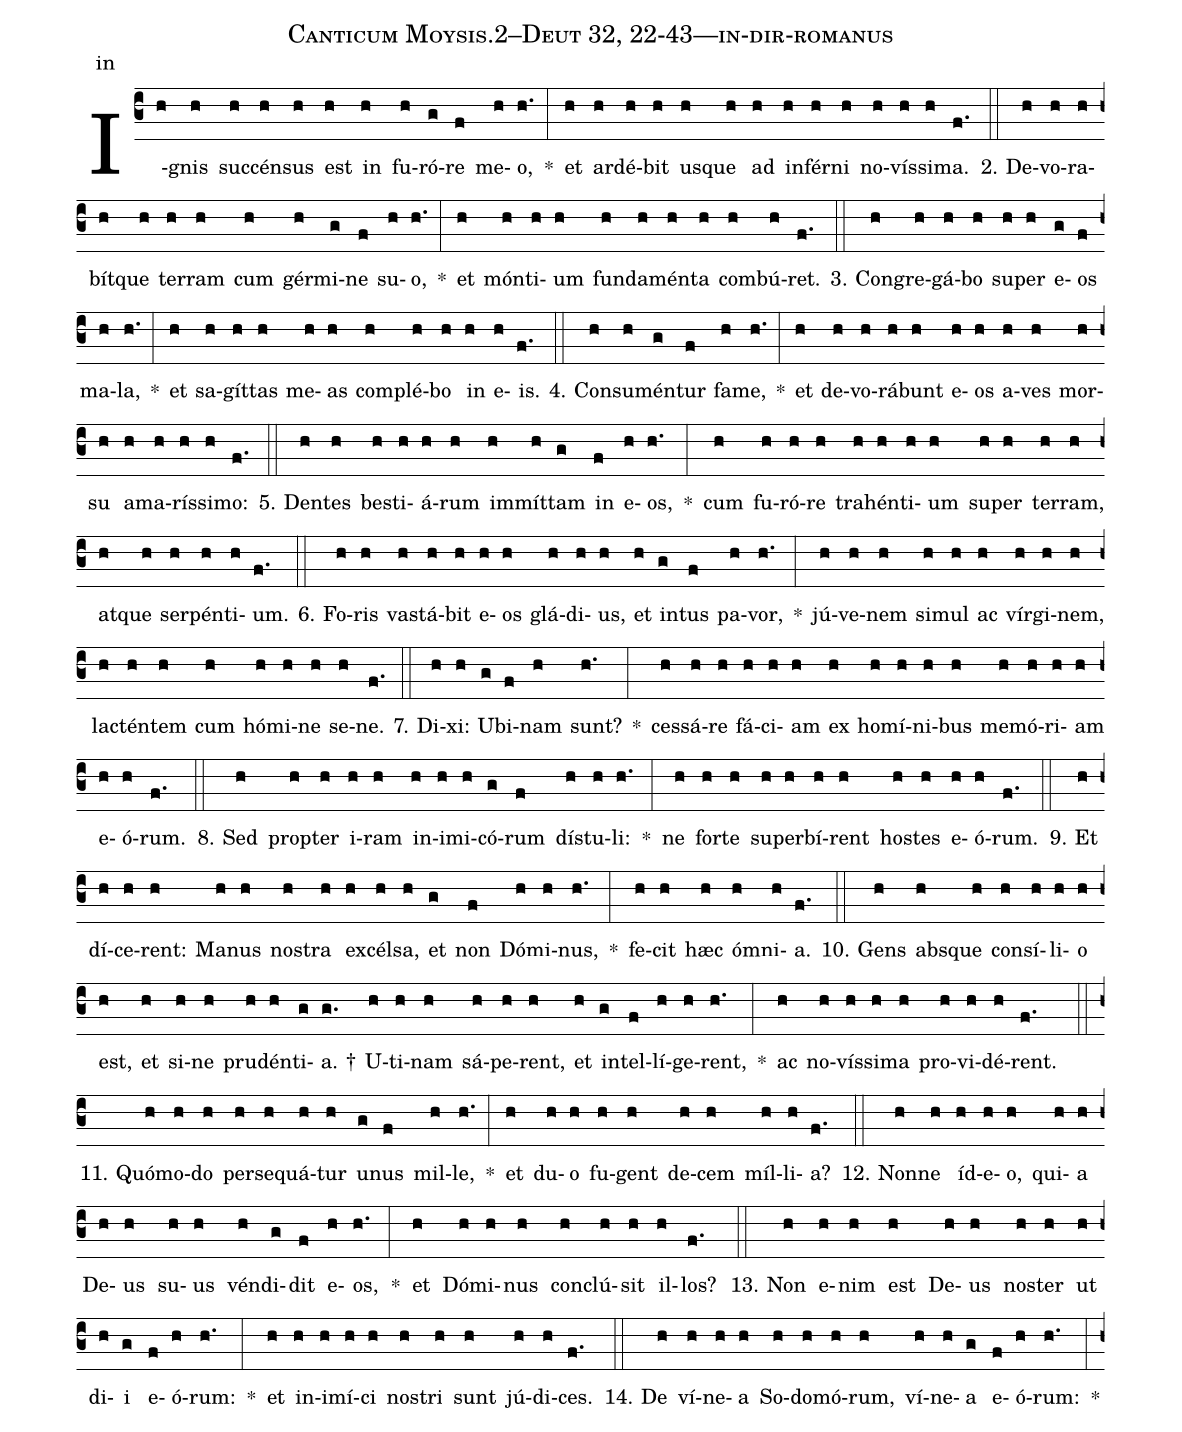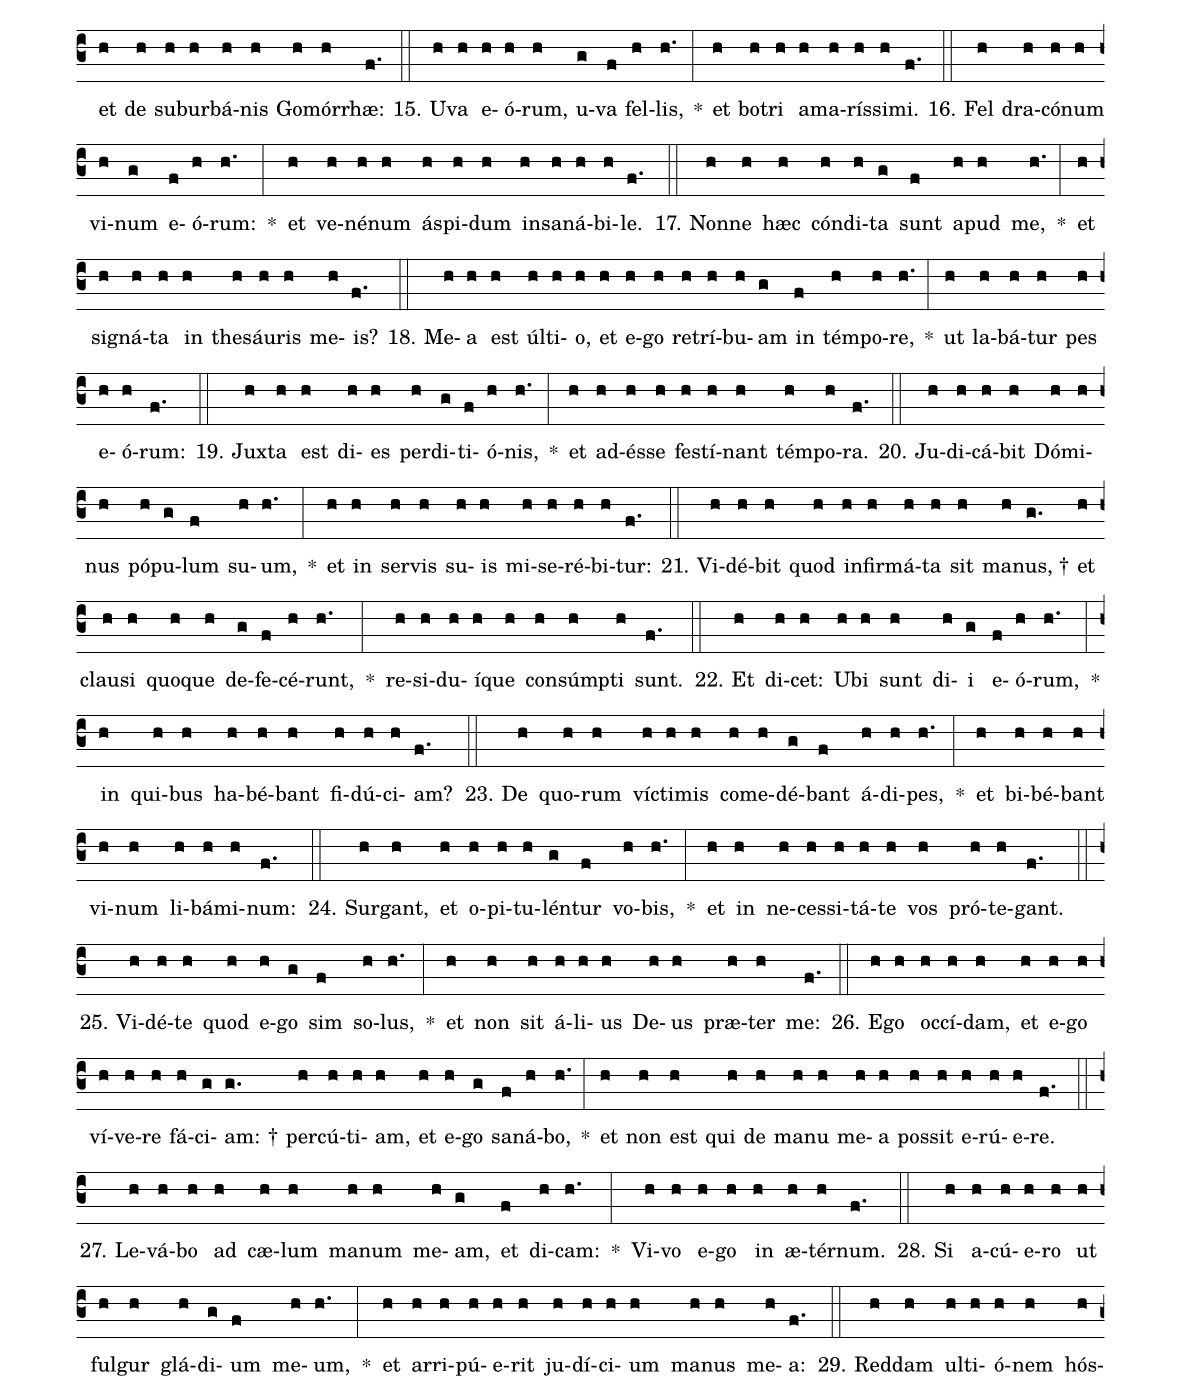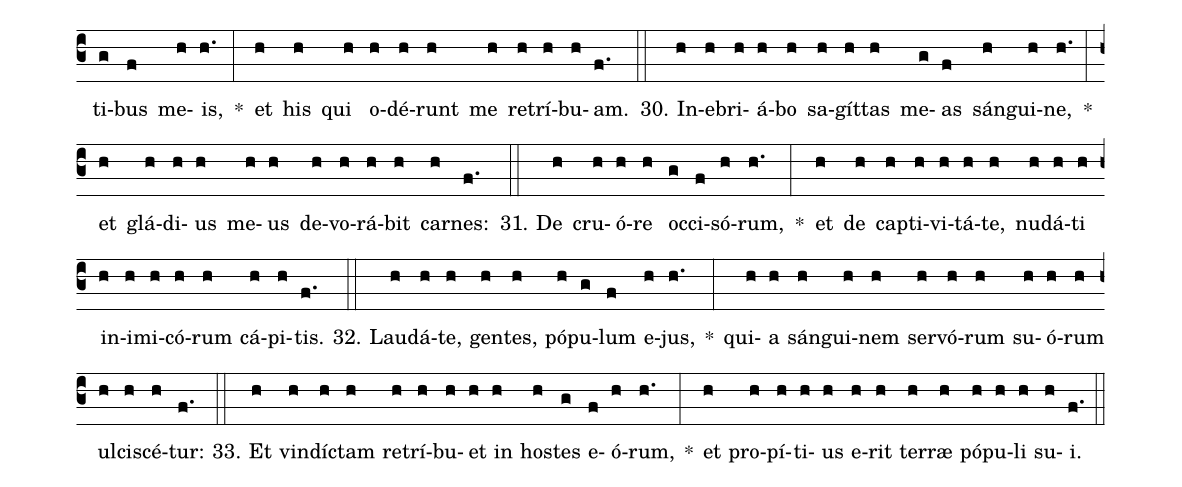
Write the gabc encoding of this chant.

name: Canticum Moysis.2--Deut 32, 22-43---in-dir-romanus;
annotation: in;
%%
(c3)I(h)gnis(h) suc(h)cén(h)sus(h) est(h) in(h) fu(h)ró(g)re(f) me(h)o,(h.) *(:) et(h) ar(h)dé(h)bit(h) us(h)que(h) ad(h) in(h)fér(h)ni(h) no(h)vís(h)si(h)ma.(f.) (::)
2. De(h)vo(h)ra(h)bít(h)que(h) ter(h)ram(h) cum(h) gér(h)mi(g)ne(f) su(h)o,(h.) *(:) et(h) món(h)ti(h)um(h) fun(h)da(h)mén(h)ta(h) com(h)bú(h)ret.(f.) (::)
3. Con(h)gre(h)gá(h)bo(h) su(h)per(h) e(g)os(f) ma(h)la,(h.) *(:) et(h) sa(h)gít(h)tas(h) me(h)as(h) com(h)plé(h)bo(h) in(h) e(h)is.(f.) (::)
4. Con(h)su(h)mén(g)tur(f) fa(h)me,(h.) *(:) et(h) de(h)vo(h)rá(h)bunt(h) e(h)os(h) a(h)ves(h) mor(h)su(h) a(h)ma(h)rís(h)si(h)mo:(f.) (::)
5. Den(h)tes(h) bes(h)ti(h)á(h)rum(h) im(h)mít(h)tam(g) in(f) e(h)os,(h.) *(:) cum(h) fu(h)ró(h)re(h) tra(h)hén(h)ti(h)um(h) su(h)per(h) ter(h)ram,(h) at(h)que(h) ser(h)pén(h)ti(h)um.(f.) (::)
6. Fo(h)ris(h) vas(h)tá(h)bit(h) e(h)os(h) glá(h)di(h)us,(h) et(h) in(g)tus(f) pa(h)vor,(h.) *(:) jú(h)ve(h)nem(h) si(h)mul(h) ac(h) vír(h)gi(h)nem,(h) lac(h)tén(h)tem(h) cum(h) hó(h)mi(h)ne(h) se(h)ne.(f.) (::)
7. Di(h)xi:(h) U(g)bi(f)nam(h) sunt?(h.) *(:) ces(h)sá(h)re(h) fá(h)ci(h)am(h) ex(h) ho(h)mí(h)ni(h)bus(h) me(h)mó(h)ri(h)am(h) e(h)ó(h)rum.(f.) (::)
8. Sed(h) prop(h)ter(h) i(h)ram(h) in(h)i(h)mi(h)có(g)rum(f) dís(h)tu(h)li:(h.) *(:) ne(h) for(h)te(h) su(h)per(h)bí(h)rent(h) hos(h)tes(h) e(h)ó(h)rum.(f.) (::)
9. Et(h) dí(h)ce(h)rent:(h) Ma(h)nus(h) nos(h)tra(h) ex(h)cél(h)sa,(h) et(g) non(f) Dó(h)mi(h)nus,(h.) *(:) fe(h)cit(h) hæc(h) óm(h)ni(h)a.(f.) (::)
10. Gens(h) abs(h)que(h) con(h)sí(h)li(h)o(h) est,(h) et(h) si(h)ne(h) pru(h)dén(h)ti(g)a. †(g.) U(h)ti(h)nam(h) sá(h)pe(h)rent,(h) et(h) in(g)tel(f)lí(h)ge(h)rent,(h.) *(:) ac(h) no(h)vís(h)si(h)ma(h) pro(h)vi(h)dé(h)rent.(f.) (::)
11. Quó(h)mo(h)do(h) per(h)se(h)quá(h)tur(h) u(g)nus(f) mil(h)le,(h.) *(:) et(h) du(h)o(h) fu(h)gent(h) de(h)cem(h) míl(h)li(h)a?(f.) (::)
12. Non(h)ne(h) íd(h)e(h)o,(h) qui(h)a(h) De(h)us(h) su(h)us(h) vén(h)di(g)dit(f) e(h)os,(h.) *(:) et(h) Dó(h)mi(h)nus(h) con(h)clú(h)sit(h) il(h)los?(f.) (::)
13. Non(h) e(h)nim(h) est(h) De(h)us(h) nos(h)ter(h) ut(h) di(h)i(g) e(f)ó(h)rum:(h.) *(:) et(h) in(h)i(h)mí(h)ci(h) nos(h)tri(h) sunt(h) jú(h)di(h)ces.(f.) (::)
14. De(h) ví(h)ne(h)a(h) So(h)do(h)mó(h)rum,(h) ví(h)ne(h)a(g) e(f)ó(h)rum:(h.) *(:) et(h) de(h) sub(h)ur(h)bá(h)nis(h) Go(h)mór(h)rhæ:(f.) (::)
15. U(h)va(h) e(h)ó(h)rum,(h) u(g)va(f) fel(h)lis,(h.) *(:) et(h) bo(h)tri(h) a(h)ma(h)rís(h)si(h)mi.(f.) (::)
16. Fel(h) dra(h)có(h)num(h) vi(h)num(g) e(f)ó(h)rum:(h.) *(:) et(h) ve(h)né(h)num(h) ás(h)pi(h)dum(h) in(h)sa(h)ná(h)bi(h)le.(f.) (::)
17. Non(h)ne(h) hæc(h) cón(h)di(h)ta(g) sunt(f) a(h)pud(h) me,(h.) *(:) et(h) si(h)gná(h)ta(h) in(h) the(h)sáu(h)ris(h) me(h)is?(f.) (::)
18. Me(h)a(h) est(h) úl(h)ti(h)o,(h) et(h) e(h)go(h) re(h)trí(h)bu(h)am(g) in(f) tém(h)po(h)re,(h.) *(:) ut(h) la(h)bá(h)tur(h) pes(h) e(h)ó(h)rum:(f.) (::)
19. Jux(h)ta(h) est(h) di(h)es(h) per(h)di(g)ti(f)ó(h)nis,(h.) *(:) et(h) ad(h)és(h)se(h) fes(h)tí(h)nant(h) tém(h)po(h)ra.(f.) (::)
20. Ju(h)di(h)cá(h)bit(h) Dó(h)mi(h)nus(h) pó(h)pu(g)lum(f) su(h)um,(h.) *(:) et(h) in(h) ser(h)vis(h) su(h)is(h) mi(h)se(h)ré(h)bi(h)tur:(f.) (::)
21. Vi(h)dé(h)bit(h) quod(h) in(h)fir(h)má(h)ta(h) sit(h) ma(h)nus, †(g.) et(h) clau(h)si(h) quo(h)que(h) de(g)fe(f)cé(h)runt,(h.) *(:) re(h)si(h)du(h)í(h)que(h) con(h)súmp(h)ti(h) sunt.(f.) (::)
22. Et(h) di(h)cet:(h) U(h)bi(h) sunt(h) di(h)i(g) e(f)ó(h)rum,(h.) *(:) in(h) qui(h)bus(h) ha(h)bé(h)bant(h) fi(h)dú(h)ci(h)am?(f.) (::)
23. De(h) quo(h)rum(h) víc(h)ti(h)mis(h) com(h)e(h)dé(g)bant(f) á(h)di(h)pes,(h.) *(:) et(h) bi(h)bé(h)bant(h) vi(h)num(h) li(h)bá(h)mi(h)num:(f.) (::)
24. Sur(h)gant,(h) et(h) o(h)pi(h)tu(h)lén(g)tur(f) vo(h)bis,(h.) *(:) et(h) in(h) ne(h)ces(h)si(h)tá(h)te(h) vos(h) pró(h)te(h)gant.(f.) (::)
25. Vi(h)dé(h)te(h) quod(h) e(h)go(g) sim(f) so(h)lus,(h.) *(:) et(h) non(h) sit(h) á(h)li(h)us(h) De(h)us(h) præ(h)ter(h) me:(f.) (::)
26. E(h)go(h) oc(h)cí(h)dam,(h) et(h) e(h)go(h) ví(h)ve(h)re(h) fá(h)ci(g)am: †(g.) per(h)cú(h)ti(h)am,(h) et(h) e(h)go(g) sa(f)ná(h)bo,(h.) *(:) et(h) non(h) est(h) qui(h) de(h) ma(h)nu(h) me(h)a(h) pos(h)sit(h) e(h)rú(h)e(h)re.(f.) (::)
27. Le(h)vá(h)bo(h) ad(h) cæ(h)lum(h) ma(h)num(h) me(h)am,(g) et(f) di(h)cam:(h.) *(:) Vi(h)vo(h) e(h)go(h) in(h) æ(h)tér(h)num.(f.) (::)
28. Si(h) a(h)cú(h)e(h)ro(h) ut(h) ful(h)gur(h) glá(h)di(g)um(f) me(h)um,(h.) *(:) et(h) ar(h)ri(h)pú(h)e(h)rit(h) ju(h)dí(h)ci(h)um(h) ma(h)nus(h) me(h)a:(f.) (::)
29. Red(h)dam(h) ul(h)ti(h)ó(h)nem(h) hós(h)ti(g)bus(f) me(h)is,(h.) *(:) et(h) his(h) qui(h) o(h)dé(h)runt(h) me(h) re(h)trí(h)bu(h)am.(f.) (::)
30. In(h)e(h)bri(h)á(h)bo(h) sa(h)gít(h)tas(h) me(g)as(f) sán(h)gui(h)ne,(h.) *(:) et(h) glá(h)di(h)us(h) me(h)us(h) de(h)vo(h)rá(h)bit(h) car(h)nes:(f.) (::)
31. De(h) cru(h)ó(h)re(h) oc(g)ci(f)só(h)rum,(h.) *(:) et(h) de(h) cap(h)ti(h)vi(h)tá(h)te,(h) nu(h)dá(h)ti(h) in(h)i(h)mi(h)có(h)rum(h) cá(h)pi(h)tis.(f.) (::)
32. Lau(h)dá(h)te,(h) gen(h)tes,(h) pó(h)pu(g)lum(f) e(h)jus,(h.) *(:) qui(h)a(h) sán(h)gui(h)nem(h) ser(h)vó(h)rum(h) su(h)ó(h)rum(h) ul(h)ci(h)scé(h)tur:(f.) (::)
33. Et(h) vin(h)díc(h)tam(h) re(h)trí(h)bu(h)et(h) in(h) hos(h)tes(g) e(f)ó(h)rum,(h.) *(:) et(h) pro(h)pí(h)ti(h)us(h) e(h)rit(h) ter(h)ræ(h) pó(h)pu(h)li(h) su(h)i.(f.) (::)
